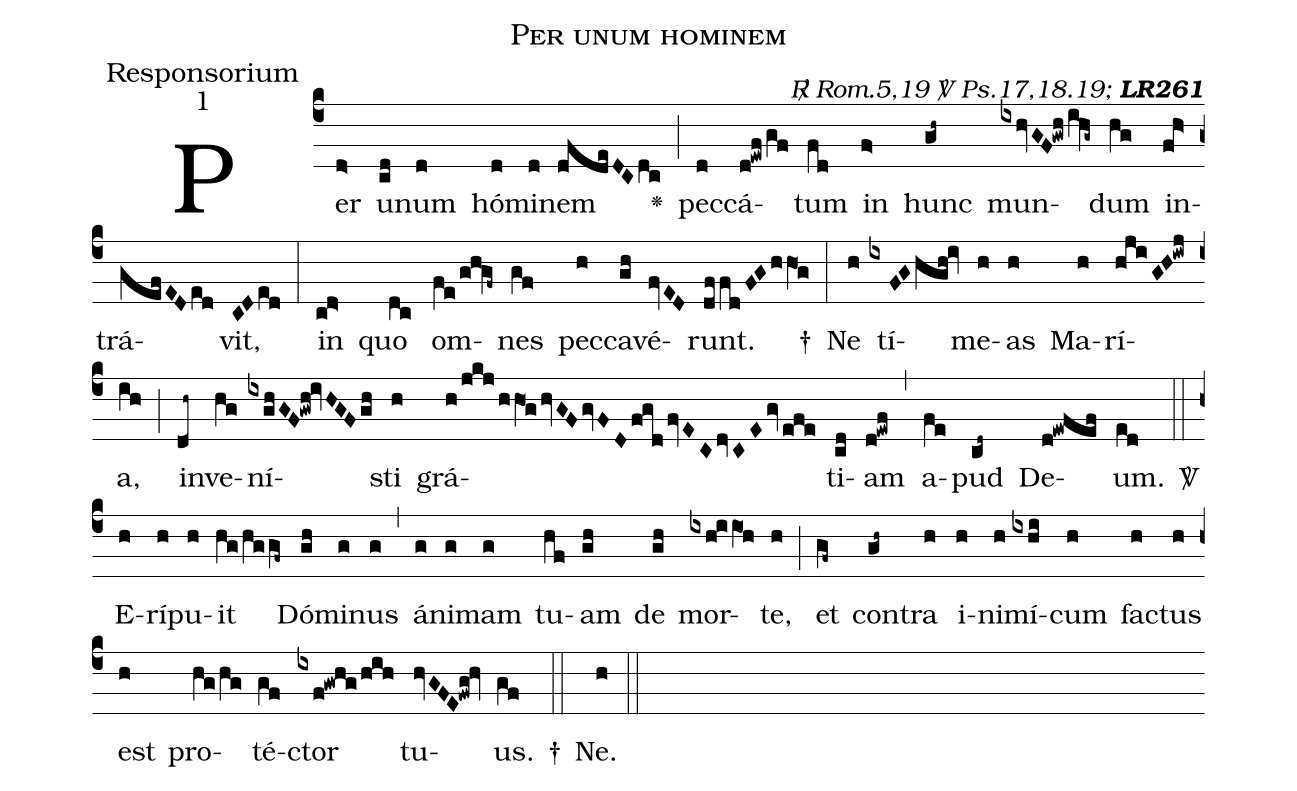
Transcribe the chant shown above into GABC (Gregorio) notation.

name:Per unum hominem;
office-part:Responsorium;
mode:1;
commentary:{\itshape\mdseries \Rbar\  Rom.5,19 \Vbar\   Ps.17,18.19;\/}   {\bfseries LR261};
%%
(c4)Per(d>) u(cd)num(d) hó(d)mi(d)nem(dfdeDC/dc) <v>\greheightstar</v>(;) pec(d)cá(d!ewf/gf)tum(fd) in(f>) hunc(gh~) mun(ixhvGF!gwh/iV!hg~)dum(hg) in(fh>)trá(gefEDed)vit,(CDed) (:)
in(cd>) quo(dc) om(fe/g!h!gf~)nes(gf) pec(h)ca(gh)vé(fvED)runt.(df/fd/FGh/hO1g) †(:) Ne(h) tí(ixFG/hgh!iv)me(h)as(h) Ma(h)rí(hji/GH!iwj)a,(ih) (;) in(dh~)ve(hg)ní(ixghGF!gwh!ivHGFgh)sti(h) grá(h/jkj/hhO1g/hvGF/gvFD/fgd/fvEC/dvCEgv/efe)ti(cd)am(d!ewf) (,) a(fe)pud(cd~) De(d!ewfef)um.(ed) <sp>V/</sp>(::)
E(h)rí(h)pu(h)it(hg/hg/gf~) Dó(gh)mi(g)nus(g) (,) á(g)ni(g)mam(g) tu(hf)am(gh) de(gh) mor(ixh!i/iO1h)te,(h) (;) et(gf~) con(gh~)tra(h) i(h)ni(h)mí(ixhi)cum(h) fa(h)ctus(h) est(h) pro(hg/hg)té(gf)ctor(ixf!gwhg/hih) tu(hvGFE!fwg!hv)us.(gf) †(::) Ne.(h) (::)
